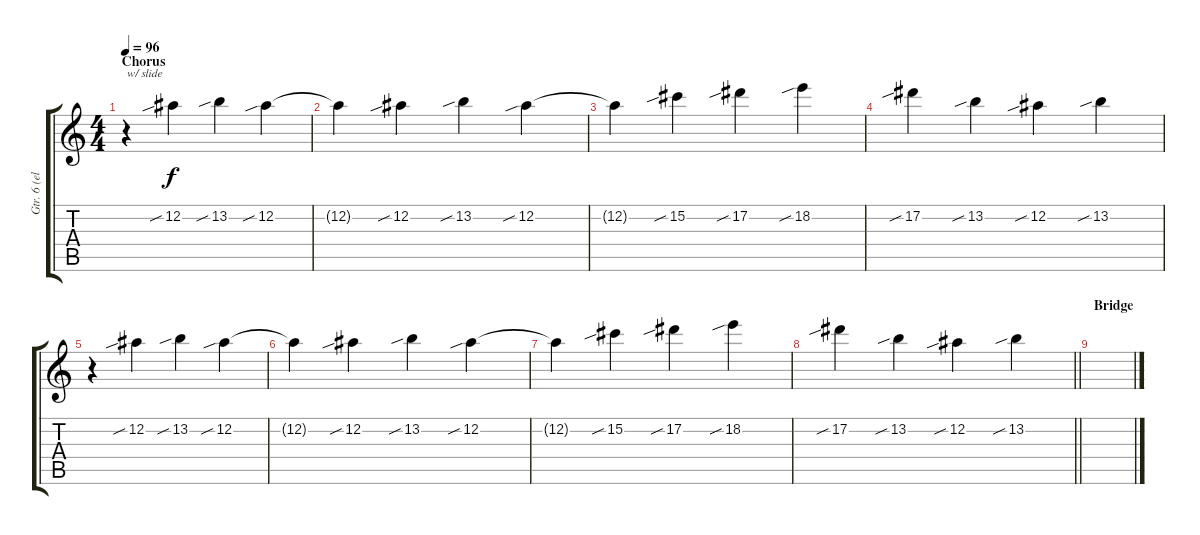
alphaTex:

\track ("Gtr. 6 (elec. w/slide)" "Gtr. 6 (el") {instrument distortionguitar}
\staff {score tabs}
\tuning (Eb4 Bb3 Gb3 Db3 Ab2 Eb2) {hide}
\ts (4 4)
\section ("" "Chorus")
\tempo 96
\clef g2
\ks c
r.4{txt "w/ slide" dy f volume 13} 12.2{sib}.4 13.2{sib}.4 12.2{sib}.4 |
12.2{t}.4 12.2{sib}.4 13.2{sib}.4 12.2{sib}.4 |
12.2{t}.4 15.2{sib}.4 17.2{sib}.4 18.2{sib}.4 |
17.2{sib}.4 13.2{sib}.4 12.2{sib}.4 13.2{sib}.4 |
r.4 12.2{sib}.4 13.2{sib}.4 12.2{sib}.4 |
12.2{t}.4 12.2{sib}.4 13.2{sib}.4 12.2{sib}.4 |
12.2{t}.4 15.2{sib}.4 17.2{sib}.4 18.2{sib}.4 |
\barLineRight lightlight
17.2{sib}.4 13.2{sib}.4 12.2{sib}.4 13.2{sib}.4 |
\section ("" "Bridge")
